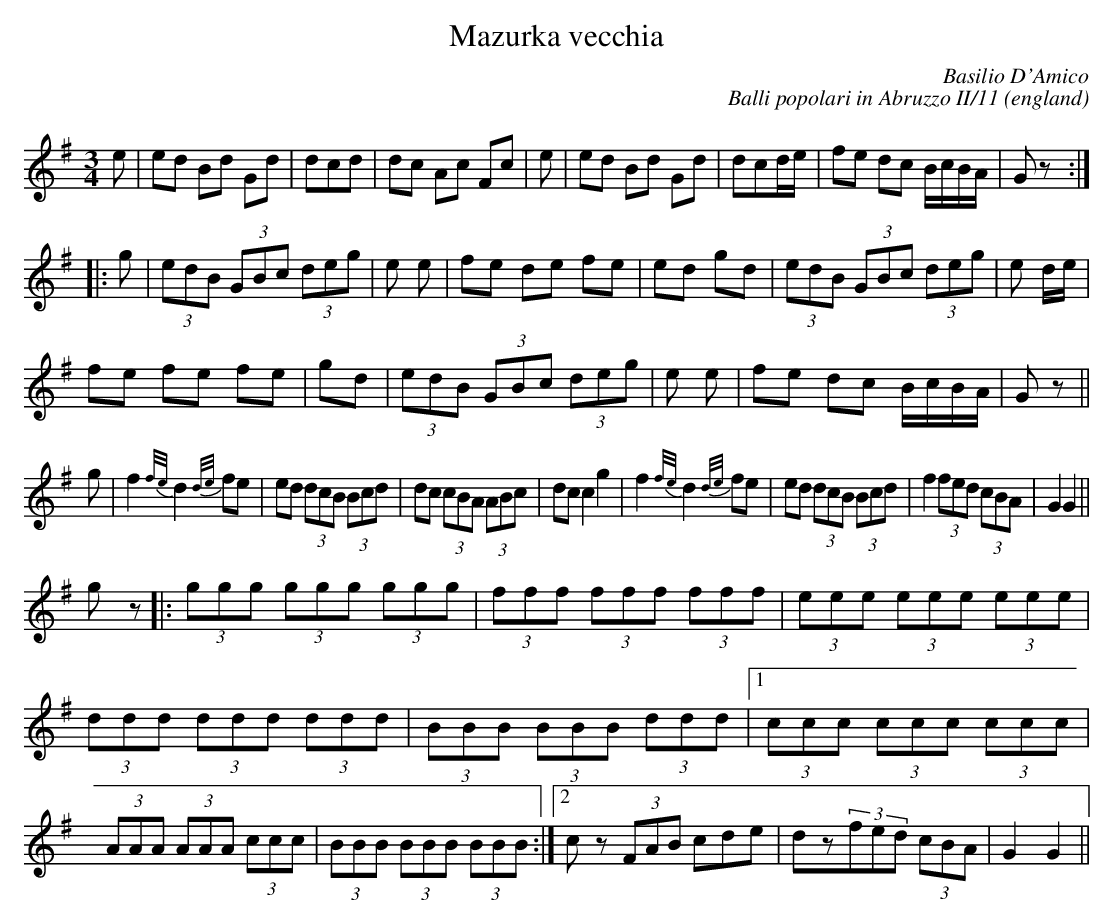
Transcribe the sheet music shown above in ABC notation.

X:1
T:Mazurka vecchia
O:england
C:Basilio D'Amico
C:Balli popolari in Abruzzo II/11
M:3/4
L:1/8
K:G
e|ed Bd Gd|dc+A3c3+d|dc Ac Fc|+ce++Bd+ +B3d3+e|\
ed Bd Gd|dc+A3c3+d/e/|fe dc B/c/B/A/|Gz+B3d3g3+:|
|:g|(3edB (3GBc (3deg|+df+e +d3f3+e|fe de fe|ed +G2B2d2+gd|\
(3edB (3GBc (3deg|+df+e +d3f3+d/e/|
fe fe fe|+ce++Bd+ +B2d2+ gd|\
(3edB (3GBc (3deg|+df+e +d3f3+e|fe dc B/c/B/A/|Gz+B3d3g3+||
g|f2{f/e/}d2 {d/e/}fe|ed (3dcB (3Bcd|dc (3cBA (3ABc|dc c2 g2|\
f2{f/e/}d2 {d/e/}fe|ed (3dcB (3Bcd|f2 (3fed (3cBA|G2 G2||
gz|:(3ggg (3ggg (3ggg|(3fff (3fff (3fff|\
(3eee (3eee (3eee|(3ddd (3ddd (3ddd|\
(3BBB (3BBB (3ddd|1 (3ccc (3ccc (3ccc|(3AAA (3AAA (3ccc|\
(3BBB (3BBB (3BBB:|2 cz (3FAB cde| dz(3fed (3cBA|G2 G2||
